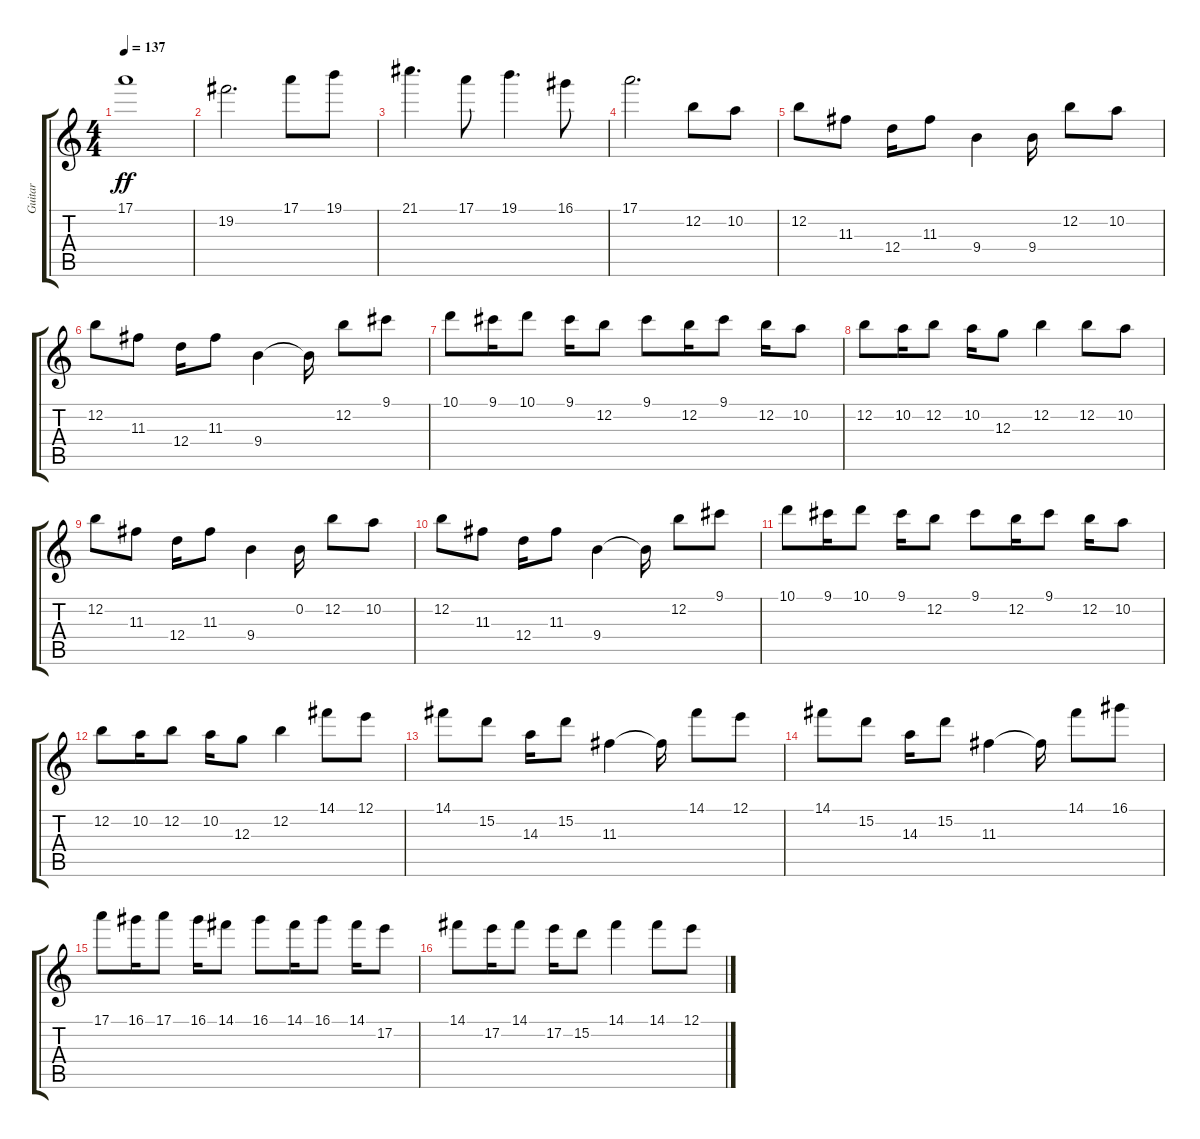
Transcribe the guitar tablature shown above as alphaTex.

\track ("Guitar" "Guitar") {instrument overdrivenguitar}
\staff {score tabs}
\tuning (E4 B3 G3 D3 A2 E2) {hide}
\ts (4 4)
\tempo 137
\clef g2
\ks c
17.1.1{dy ff} |
19.2.2{d} 17.1.8 19.1.8 |
21.1.4{d} 17.1.8 19.1.4{d} 16.1.8 |
17.1.2{d} 12.2.8 10.2.8 |
12.2.8 11.3.8 12.4.16 11.3.8 9.4.4 9.4.16 12.2.8 10.2.8 |
12.2.8 11.3.8 12.4.16 11.3.8 9.4.4 9.4{t}.16 12.2.8 9.1.8 |
10.1.8 9.1.16 10.1.8 9.1.16 12.2.8 9.1.8 12.2.16 9.1.8 12.2.16 10.2.8 |
12.2.8 10.2.16 12.2.8 10.2.16 12.3.8 12.2.4 12.2.8 10.2.8 |
12.2.8 11.3.8 12.4.16 11.3.8 9.4.4 0.2.16 12.2.8 10.2.8 |
12.2.8 11.3.8 12.4.16 11.3.8 9.4.4 9.4{t}.16 12.2.8 9.1.8 |
10.1.8 9.1.16 10.1.8 9.1.16 12.2.8 9.1.8 12.2.16 9.1.8 12.2.16 10.2.8 |
12.2.8 10.2.16 12.2.8 10.2.16 12.3.8 12.2.4 14.1.8 12.1.8 |
14.1.8 15.2.8 14.3.16 15.2.8 11.3.4 11.3{t}.16 14.1.8 12.1.8 |
14.1.8 15.2.8 14.3.16 15.2.8 11.3.4 11.3{t}.16 14.1.8 16.1.8 |
17.1.8 16.1.16 17.1.8 16.1.16 14.1.8 16.1.8 14.1.16 16.1.8 14.1.16 17.2.8 |
14.1.8 17.2.16 14.1.8 17.2.16 15.2.8 14.1.4 14.1.8 12.1.8
